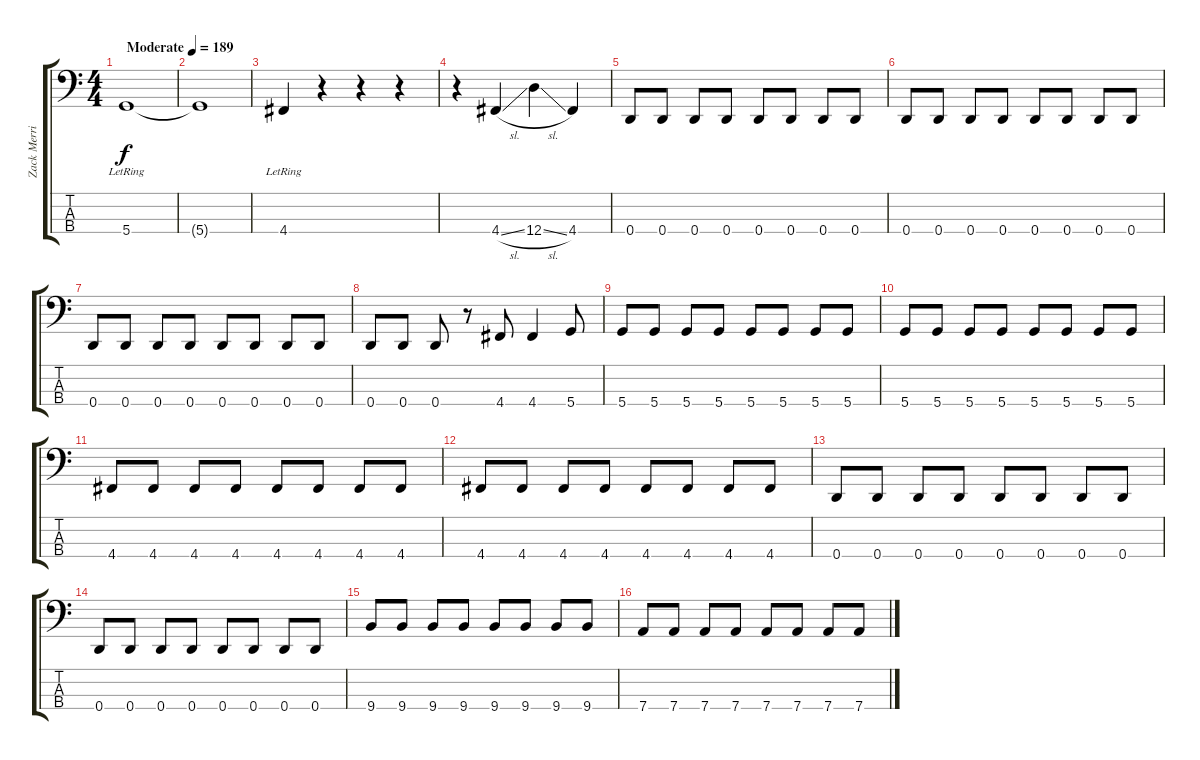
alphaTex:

\track ("Zack Merrick" "Zack Merri") {instrument electricbassfinger}
\staff {score tabs}
\tuning (G2 D2 A1 D1) {hide}
\ts (4 4)
\tempo (189 "Moderate")
\clef f4
\ks c
5.4{lr}.1{dy f instrument electricbassfinger} |
5.4{t}.1 |
4.4{lr}.4 r.4 r.4 r.4 |
r.4 4.4{sl}.4 12.4{sl}.4 4.4.4 |
0.4.8 0.4.8 0.4.8 0.4.8 0.4.8 0.4.8 0.4.8 0.4.8 |
0.4.8 0.4.8 0.4.8 0.4.8 0.4.8 0.4.8 0.4.8 0.4.8 |
0.4.8 0.4.8 0.4.8 0.4.8 0.4.8 0.4.8 0.4.8 0.4.8 |
0.4.8 0.4.8 0.4.8 r.8 4.4.8 4.4.4 5.4.8 |
5.4.8 5.4.8 5.4.8 5.4.8 5.4.8 5.4.8 5.4.8 5.4.8 |
5.4.8 5.4.8 5.4.8 5.4.8 5.4.8 5.4.8 5.4.8 5.4.8 |
4.4.8 4.4.8 4.4.8 4.4.8 4.4.8 4.4.8 4.4.8 4.4.8 |
4.4.8 4.4.8 4.4.8 4.4.8 4.4.8 4.4.8 4.4.8 4.4.8 |
0.4.8 0.4.8 0.4.8 0.4.8 0.4.8 0.4.8 0.4.8 0.4.8 |
0.4.8 0.4.8 0.4.8 0.4.8 0.4.8 0.4.8 0.4.8 0.4.8 |
9.4.8 9.4.8 9.4.8 9.4.8 9.4.8 9.4.8 9.4.8 9.4.8 |
7.4.8 7.4.8 7.4.8 7.4.8 7.4.8 7.4.8 7.4.8 7.4.8
